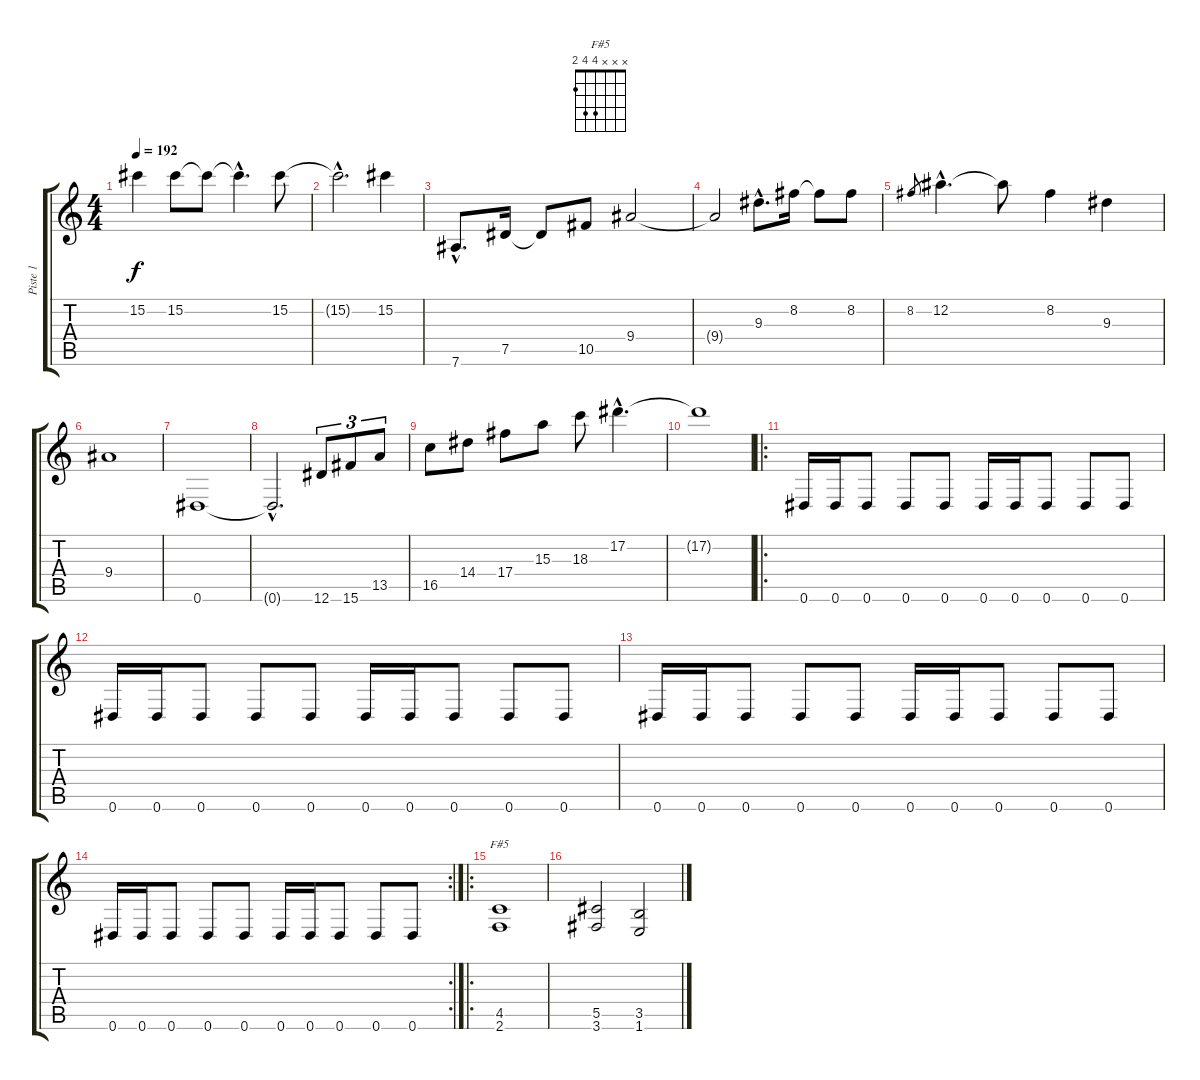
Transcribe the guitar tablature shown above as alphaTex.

\track ("Piste 1" "Piste 1") {instrument distortionguitar}
\staff {score tabs}
\tuning (Eb4 Bb3 Gb3 Db3 Ab2 Eb2) {hide}
\chord ("F#5" x x x 4 4 2)
\ts (4 4)
\tempo 192
\clef g2
\ks c
15.2.4{dy f} 15.2.8 15.2{t}.8 15.2{hac t}.4{d} 15.2.8 |
15.2{hac t}.2{d} 15.2.4 |
7.6{hac}.8{d} 7.5.16 7.5{t}.8 10.5.8 9.4.2 |
9.4{t}.2 9.3{hac}.8{d} 8.2.16 8.2{t}.8 8.2.8 |
8.2.8{gr} 12.2{hac}.4{d} 12.2{t}.8 8.2.4 9.3.4 |
9.4.1 |
0.6.1 |
0.6{hac t}.2{d} 12.6.8{tu (3 2)} 15.6.8{tu (3 2)} 13.5.8{tu (3 2)} |
16.5.8 14.4.8 17.4.8 15.3.8 18.3.8 17.2{hac}.4{d} |
17.2{t}.1 |
\ro
0.6.16 0.6.16 0.6.8 0.6.8 0.6.8 0.6.16 0.6.16 0.6.8 0.6.8 0.6.8 |
0.6.16 0.6.16 0.6.8 0.6.8 0.6.8 0.6.16 0.6.16 0.6.8 0.6.8 0.6.8 |
0.6.16 0.6.16 0.6.8 0.6.8 0.6.8 0.6.16 0.6.16 0.6.8 0.6.8 0.6.8 |
\rc 2
0.6.16 0.6.16 0.6.8 0.6.8 0.6.8 0.6.16 0.6.16 0.6.8 0.6.8 0.6.8 |
\ro
(4.5 2.6).1{ch "F#5"} |
(5.5 3.6).2 (3.5 1.6).2
